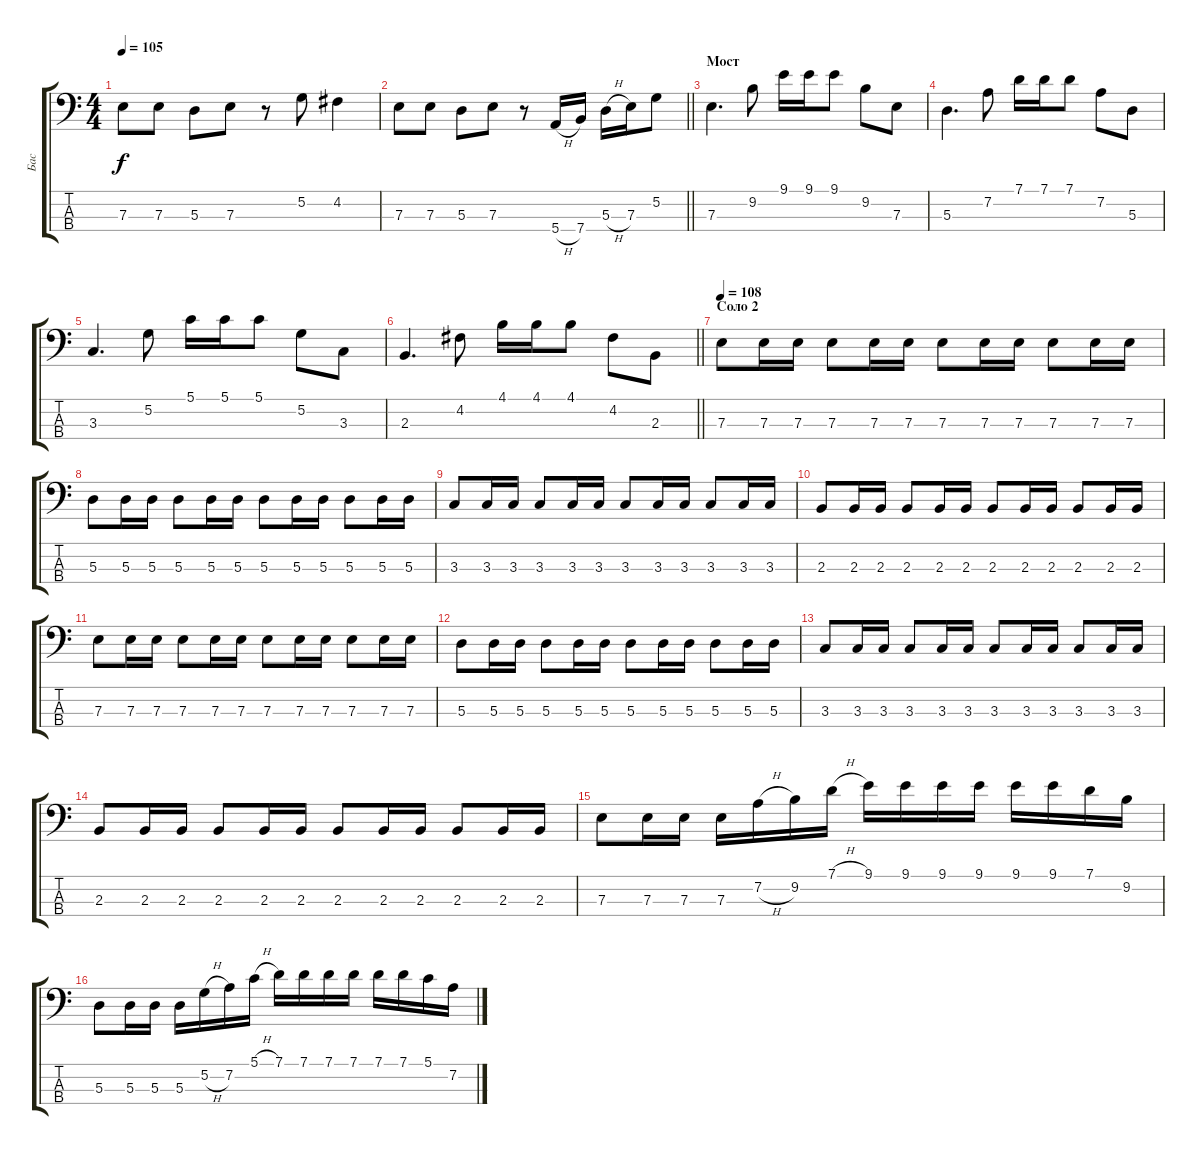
\track ("Бас" "Бас") {instrument electricbassfinger}
\staff {score tabs}
\tuning (G2 D2 A1 E1) {hide}
\ts (4 4)
\tempo 105
\clef f4
\ks c
7.3.8{dy f} 7.3.8 5.3.8 7.3.8 r.8 5.2.8 4.2.4 |
\barLineRight lightlight
7.3.8 7.3.8 5.3.8 7.3.8 r.8 5.4{h}.16 7.4.16 5.3{h}.16 7.3.16 5.2.8 |
\section ("" "Мост")
7.3.4{d} 9.2.8 9.1.16 9.1.16 9.1.8 9.2.8 7.3.8 |
5.3.4{d} 7.2.8 7.1.16 7.1.16 7.1.8 7.2.8 5.3.8 |
3.3.4{d} 5.2.8 5.1.16 5.1.16 5.1.8 5.2.8 3.3.8 |
\barLineRight lightlight
2.3.4{d} 4.2.8 4.1.16 4.1.16 4.1.8 4.2.8 2.3.8 |
\section ("" "Соло 2")
\tempo 108
7.3.8 7.3.16 7.3.16 7.3.8 7.3.16 7.3.16 7.3.8 7.3.16 7.3.16 7.3.8 7.3.16 7.3.16 |
5.3.8 5.3.16 5.3.16 5.3.8 5.3.16 5.3.16 5.3.8 5.3.16 5.3.16 5.3.8 5.3.16 5.3.16 |
3.3.8 3.3.16 3.3.16 3.3.8 3.3.16 3.3.16 3.3.8 3.3.16 3.3.16 3.3.8 3.3.16 3.3.16 |
2.3.8 2.3.16 2.3.16 2.3.8 2.3.16 2.3.16 2.3.8 2.3.16 2.3.16 2.3.8 2.3.16 2.3.16 |
7.3.8 7.3.16 7.3.16 7.3.8 7.3.16 7.3.16 7.3.8 7.3.16 7.3.16 7.3.8 7.3.16 7.3.16 |
5.3.8 5.3.16 5.3.16 5.3.8 5.3.16 5.3.16 5.3.8 5.3.16 5.3.16 5.3.8 5.3.16 5.3.16 |
3.3.8 3.3.16 3.3.16 3.3.8 3.3.16 3.3.16 3.3.8 3.3.16 3.3.16 3.3.8 3.3.16 3.3.16 |
2.3.8 2.3.16 2.3.16 2.3.8 2.3.16 2.3.16 2.3.8 2.3.16 2.3.16 2.3.8 2.3.16 2.3.16 |
7.3.8 7.3.16 7.3.16 7.3.16 7.2{h}.16 9.2.16 7.1{h}.16 9.1.16 9.1.16 9.1.16 9.1.16 9.1.16 9.1.16 7.1.16 9.2.16 |
5.3.8 5.3.16 5.3.16 5.3.16 5.2{h}.16 7.2.16 5.1{h}.16 7.1.16 7.1.16 7.1.16 7.1.16 7.1.16 7.1.16 5.1.16 7.2.16
